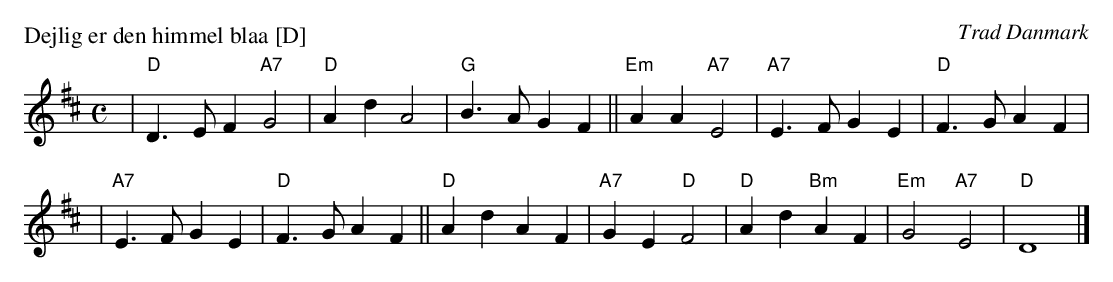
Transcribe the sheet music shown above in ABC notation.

X:1
P: Dejlig er den himmel blaa [D]
O: Trad Danmark
M: C
L: 1/4
K: D
| "D"D>E F"A7"G2 \
| "D"Ad A2 \
| "G"B>A GF \
|| "Em"AA "A7"E2 \
| "A7"E>F GE \
| "D"F>G AF |
| "A7"E>F GE \
| "D"F>G AF \
|| "D"Ad AF \
| "A7"GE "D"F2 \
| "D"Ad "Bm"AF \
| "Em"G2 "A7"E2 \
| "D"D4 |]
